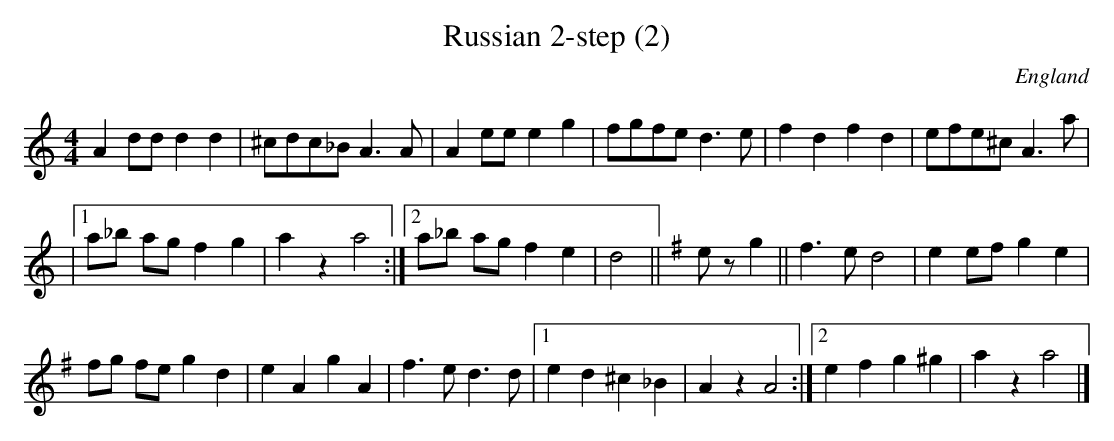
X:1
T:Russian 2-step (2)
O:England
M:4/4
K:DDor
A2ddd2d2 | ^cdc_B A3A | A2eee2g2 | fgfed3e |\
f2d2f2d2 | efe^cA3a |
|1 a_b ag f2g2 | a2z2a4 \
:|2 a_b ag f2e2 | d4 ||\
K:G
ezg2 || \
f3ed4 | e2ef g2e2 |
fg fe g2d2 |\
e2A2 g2A2 | f3ed3d \
|1 e2d2^c2_B2 | A2z2A4 \
:|2 e2f2g2^g2 | a2z2 a4 |]
